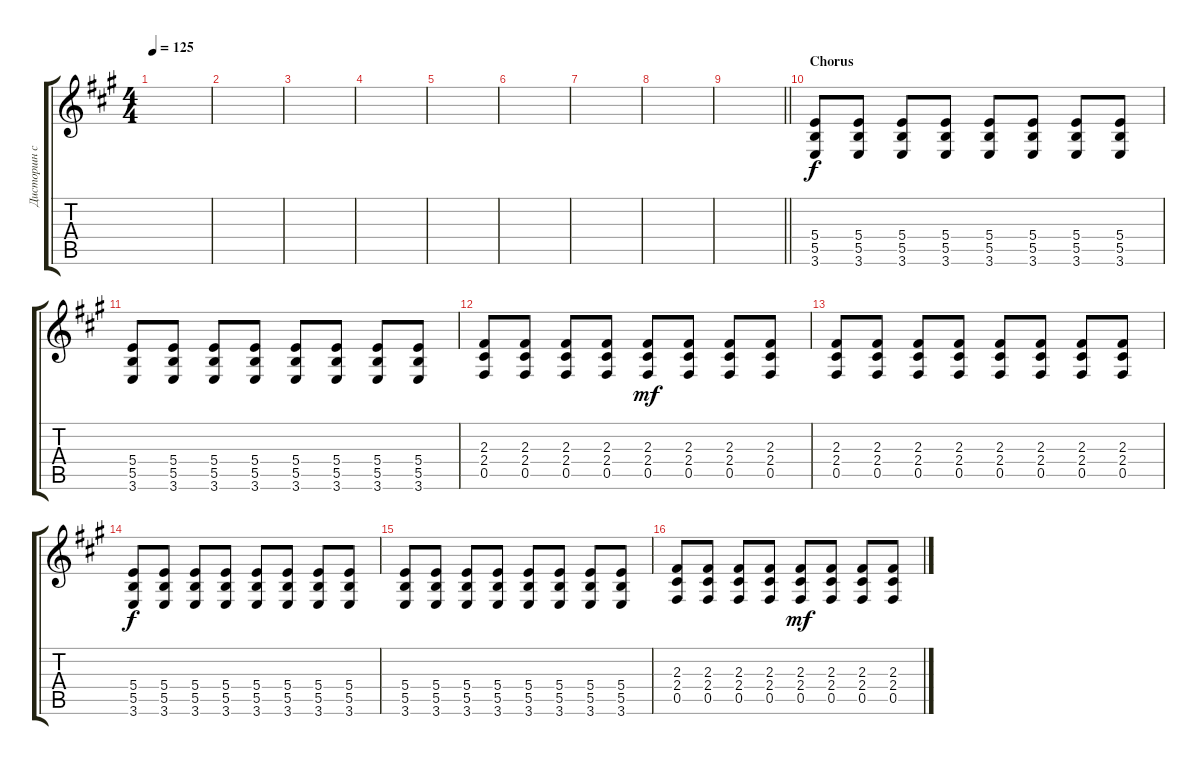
\track ("Дисторшн соло" "Дисторшн с") {instrument overdrivenguitar}
\staff {score tabs}
\tuning (Db4 Ab3 E3 B2 Gb2 Db2) {hide}
\ts (4 4)
\tempo 125
\clef g2
\ks f#minor
|
|
|
|
|
|
|
|
\barLineRight lightlight
|
\section ("" "Chorus")
(5.4 5.5 3.6).8 (5.4 5.5 3.6).8 (5.4 5.5 3.6).8 (5.4 5.5 3.6).8 (5.4 5.5 3.6).8 (5.4 5.5 3.6).8 (5.4 5.5 3.6).8 (5.4 5.5 3.6).8 |
(5.4 5.5 3.6).8 (5.4 5.5 3.6).8 (5.4 5.5 3.6).8 (5.4 5.5 3.6).8 (5.4 5.5 3.6).8 (5.4 5.5 3.6).8 (5.4 5.5 3.6).8 (5.4 5.5 3.6).8 |
(2.3 2.4 0.5).8 (2.3 2.4 0.5).8 (2.3 2.4 0.5).8 (2.3 2.4 0.5).8 (2.3 2.4 0.5).8{dy mf} (2.3 2.4 0.5).8 (2.3 2.4 0.5).8 (2.3 2.4 0.5).8 |
(2.3 2.4 0.5).8 (2.3 2.4 0.5).8 (2.3 2.4 0.5).8 (2.3 2.4 0.5).8 (2.3 2.4 0.5).8 (2.3 2.4 0.5).8 (2.3 2.4 0.5).8 (2.3 2.4 0.5).8 |
(5.4 5.5 3.6).8{dy f} (5.4 5.5 3.6).8 (5.4 5.5 3.6).8 (5.4 5.5 3.6).8 (5.4 5.5 3.6).8 (5.4 5.5 3.6).8 (5.4 5.5 3.6).8 (5.4 5.5 3.6).8 |
(5.4 5.5 3.6).8 (5.4 5.5 3.6).8 (5.4 5.5 3.6).8 (5.4 5.5 3.6).8 (5.4 5.5 3.6).8 (5.4 5.5 3.6).8 (5.4 5.5 3.6).8 (5.4 5.5 3.6).8 |
(2.3 2.4 0.5).8 (2.3 2.4 0.5).8 (2.3 2.4 0.5).8 (2.3 2.4 0.5).8 (2.3 2.4 0.5).8{dy mf} (2.3 2.4 0.5).8 (2.3 2.4 0.5).8 (2.3 2.4 0.5).8
